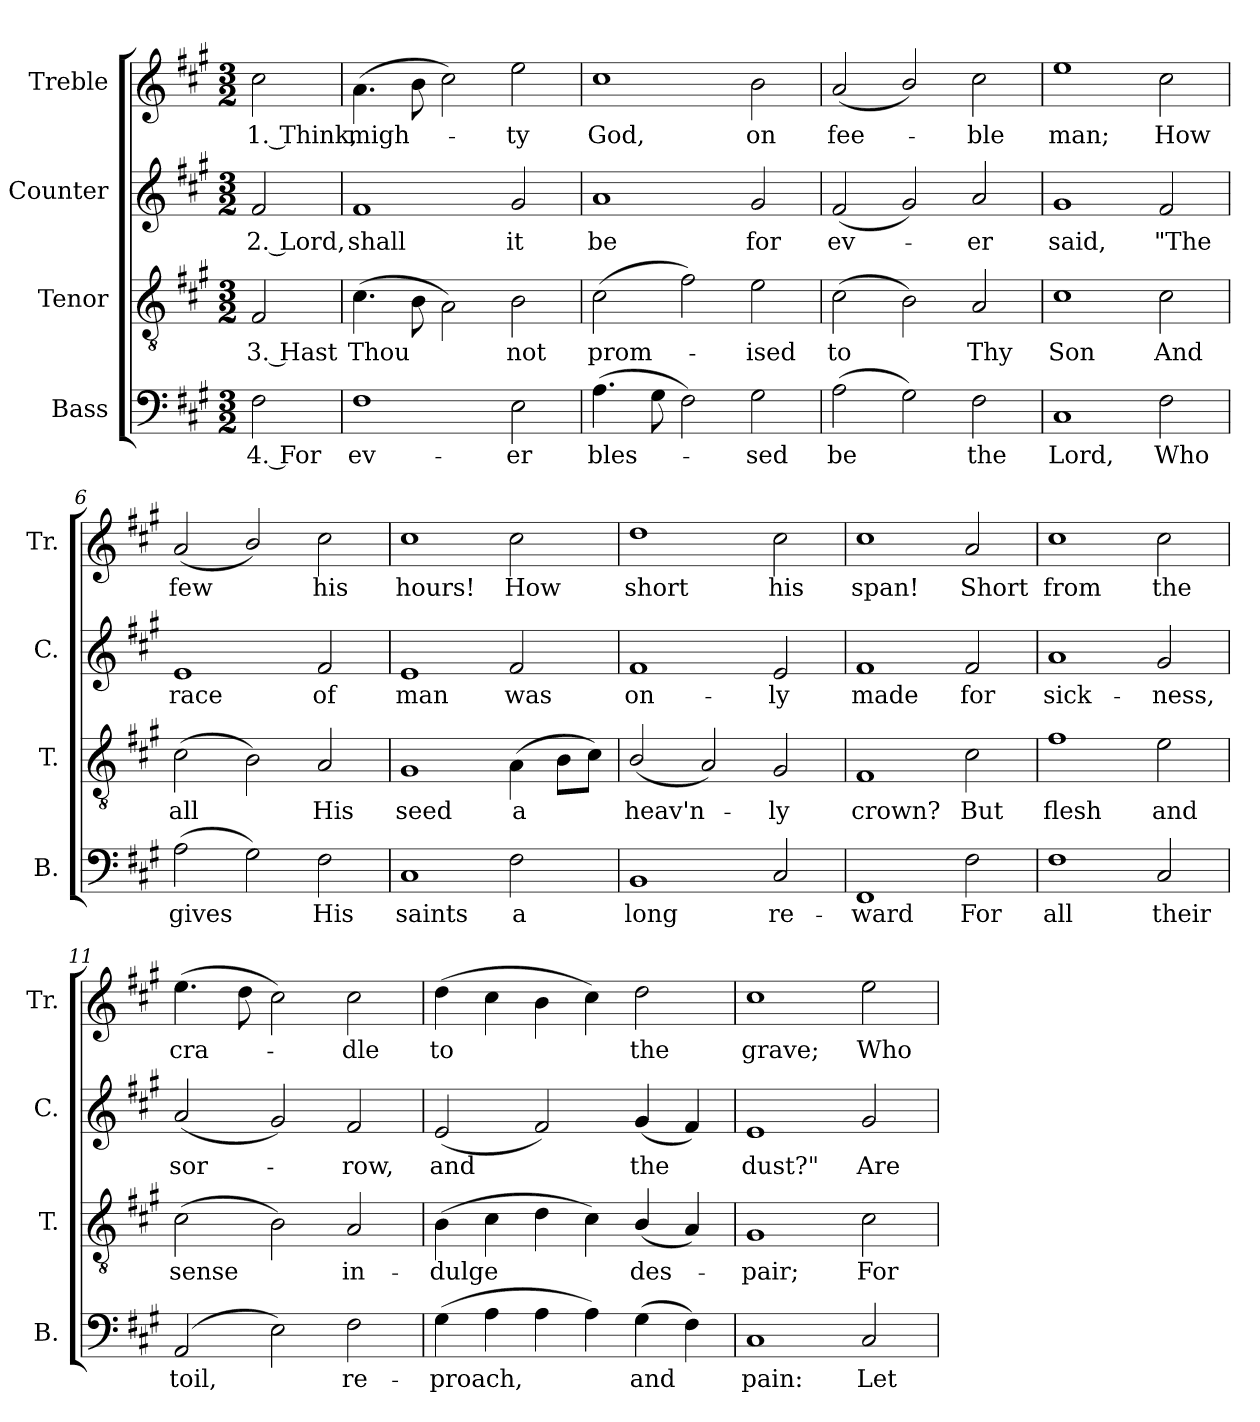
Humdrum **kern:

**kern	**text	**kern	**text	**kern	**text	**kern	**text
*part4	*part4	*part3	*part3	*part2	*part2	*part1	*part1
*staff4	*staff4	*staff3	*staff3	*staff2	*staff2	*staff1	*staff1
*I"Bass	*	*I"Tenor	*	*I"Counter	*	*I"Treble	*
*I'B.	*	*I'T.	*	*I'C.	*	*I'Tr.	*
*clefF4	*	*clefGv2	*	*clefG2	*	*clefG2	*
*k[f#c#g#]	*	*k[f#c#g#]	*	*k[f#c#g#]	*	*k[f#c#g#]	*
*M3/2	*	*M3/2	*	*M3/2	*	*M3/2	*
=1	=1	=1	=1	=1	=1	=1	=1
2F#\	4. For	2F#/	3. Hast	2f#/	2. Lord,	2cc#\	1. Think,
=2	=2	=2	=2	=2	=2	=2	=2
1F#	ev-	(4.c#\	Thou	1f#	shall	(4.a\	migh-
.	.	8B\	.	.	.	8b\	.
.	.	2A\)	.	.	.	2cc#\)	.
2E\	-er	2B\	not	2g#/	it	2ee\	-ty
=3	=3	=3	=3	=3	=3	=3	=3
(4.A\	bles-	(2c#\	prom-	1a	be	1cc#	God,
8G#\	.	.	.	.	.	.	.
2F#\)	.	2f#\)	.	.	.	.	.
2G#\	-sed	2e\	-ised	2g#/	for	2b\	on
=4	=4	=4	=4	=4	=4	=4	=4
(2A\	be	(2c#\	to	(2f#/	ev-	(2a/	fee-
2G#\)	.	2B\)	.	2g#/)	.	2b/)	.
2F#\	the	2A/	Thy	2a/	-er	2cc#\	-ble
=5	=5	=5	=5	=5	=5	=5	=5
1C#	Lord,	1c#	Son	1g#	said,	1ee	man;
2F#\	Who	2c#\	And	2f#/	"The	2cc#\	How
=6	=6	=6	=6	=6	=6	=6	=6
(2A\	gives	(2c#\	all	1e	race	(2a/	few
2G#\)	.	2B\)	.	.	.	2b/)	.
2F#\	His	2A/	His	2f#/	of	2cc#\	his
=7	=7	=7	=7	=7	=7	=7	=7
1C#	saints	1G#	seed	1e	man	1cc#	hours!
2F#\	a	(4A\	a	2f#/	was	2cc#\	How
.	.	8B\L	.	.	.	.	.
.	.	8c#\J)	.	.	.	.	.
!!LO:LB:g=z
=8	=8	=8	=8	=8	=8	=8	=8
1BB	long	(2B/	heav'n-	1f#	on-	1dd	short
.	.	2A/)	.	.	.	.	.
2C#/	re-	2G#/	-ly	2e/	-ly	2cc#\	his
=9	=9	=9	=9	=9	=9	=9	=9
1FF#	-ward	1F#	crown?	1f#	made	1cc#	span!
2F#\	For	2c#\	But	2f#/	for	2a/	Short
=10	=10	=10	=10	=10	=10	=10	=10
1F#	all	1f#	flesh	1a	sick-	1cc#	from
2C#/	their	2e\	and	2g#/	-ness,	2cc#\	the
=11	=11	=11	=11	=11	=11	=11	=11
(2AA/	toil,	(2c#\	sense	(2a/	sor-	(4.ee\	cra-
.	.	.	.	.	.	8dd\	.
2E\)	.	2B\)	.	2g#/)	.	2cc#\)	.
2F#\	re-	2A/	in-	2f#/	-row,	2cc#\	-dle
=12	=12	=12	=12	=12	=12	=12	=12
(4G#\	-proach,	(4B\	-dulge	(2e/	and	(4dd\	to
4A\	.	4c#\	.	.	.	4cc#\	.
4A\	.	4d\	.	2f#/)	.	4b\	.
4A\)	.	4c#\)	.	.	.	4cc#\)	.
(4G#\	and	(4B/	des-	(4g#/	the	2dd\	the
4F#\)	.	4A/)	.	4f#/)	.	.	.
=13	=13	=13	=13	=13	=13	=13	=13
1C#	pain:	1G#	-pair;	1e	dust?"	1cc#	grave;
2C#/	Let	2c#\	For	2g#/	Are	2ee\	Who
=	=	=	=	=	=	=	=
*-	*-	*-	*-	*-	*-	*-	*-
